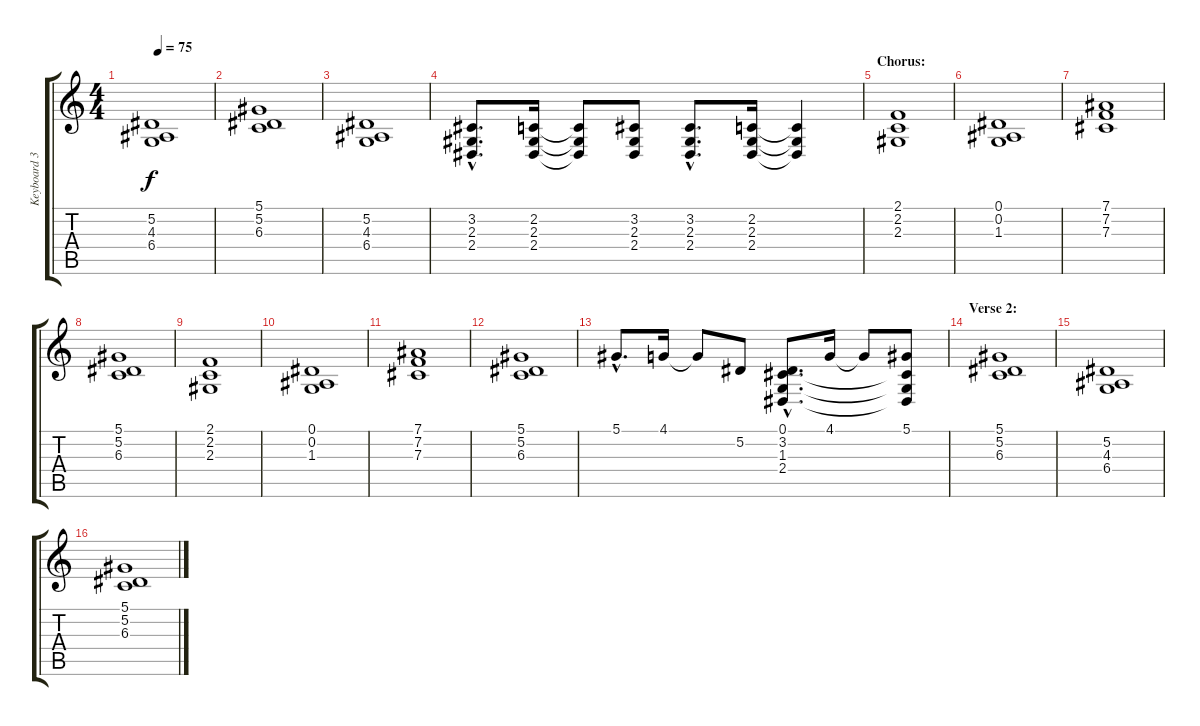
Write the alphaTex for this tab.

\track ("Keyboard 3" "Keyboard 3") {instrument synthstrings2}
\staff {score tabs}
\tuning (Eb4 Bb3 Gb3 Db3 Ab2 Eb2) {hide}
\ts (4 4)
\tempo 75
\clef g2
\ks c
(5.2 4.3 6.4).1{dy f} |
(5.1 5.2 6.3).1 |
(5.2 4.3 6.4).1 |
(3.2{hac} 2.3{hac} 2.4{hac}).8{d} (2.2 2.3 2.4).16 (2.2{t} 2.3{t} 2.4{t}).8 (3.2 2.3 2.4).8 (3.2{hac} 2.3{hac} 2.4{hac}).8{d} (2.2 2.3 2.4).16 (2.2{t} 2.3{t} 2.4{t}).4 |
\section ("" "Chorus:")
(2.1 2.2 2.3).1 |
(0.1 0.2 1.3).1 |
(7.1 7.2 7.3).1 |
(5.1 5.2 6.3).1 |
(2.1 2.2 2.3).1 |
(0.1 0.2 1.3).1 |
(7.1 7.2 7.3).1 |
(5.1 5.2 6.3).1 |
5.1{hac}.8{d volume 16 instrument churchorgan} 4.1.16 4.1{t}.8 5.2.8 (0.1{hac} 3.2{hac} 1.3{hac} 2.4{hac}).8{d} 4.1.16 4.1{t}.8 (5.1 3.2{t} 1.3{t} 2.4{t}).8 |
\section ("" "Verse 2:")
(5.1 5.2 6.3).1{volume 12 instrument synthstrings2} |
(5.2 4.3 6.4).1 |
(5.1 5.2 6.3).1
